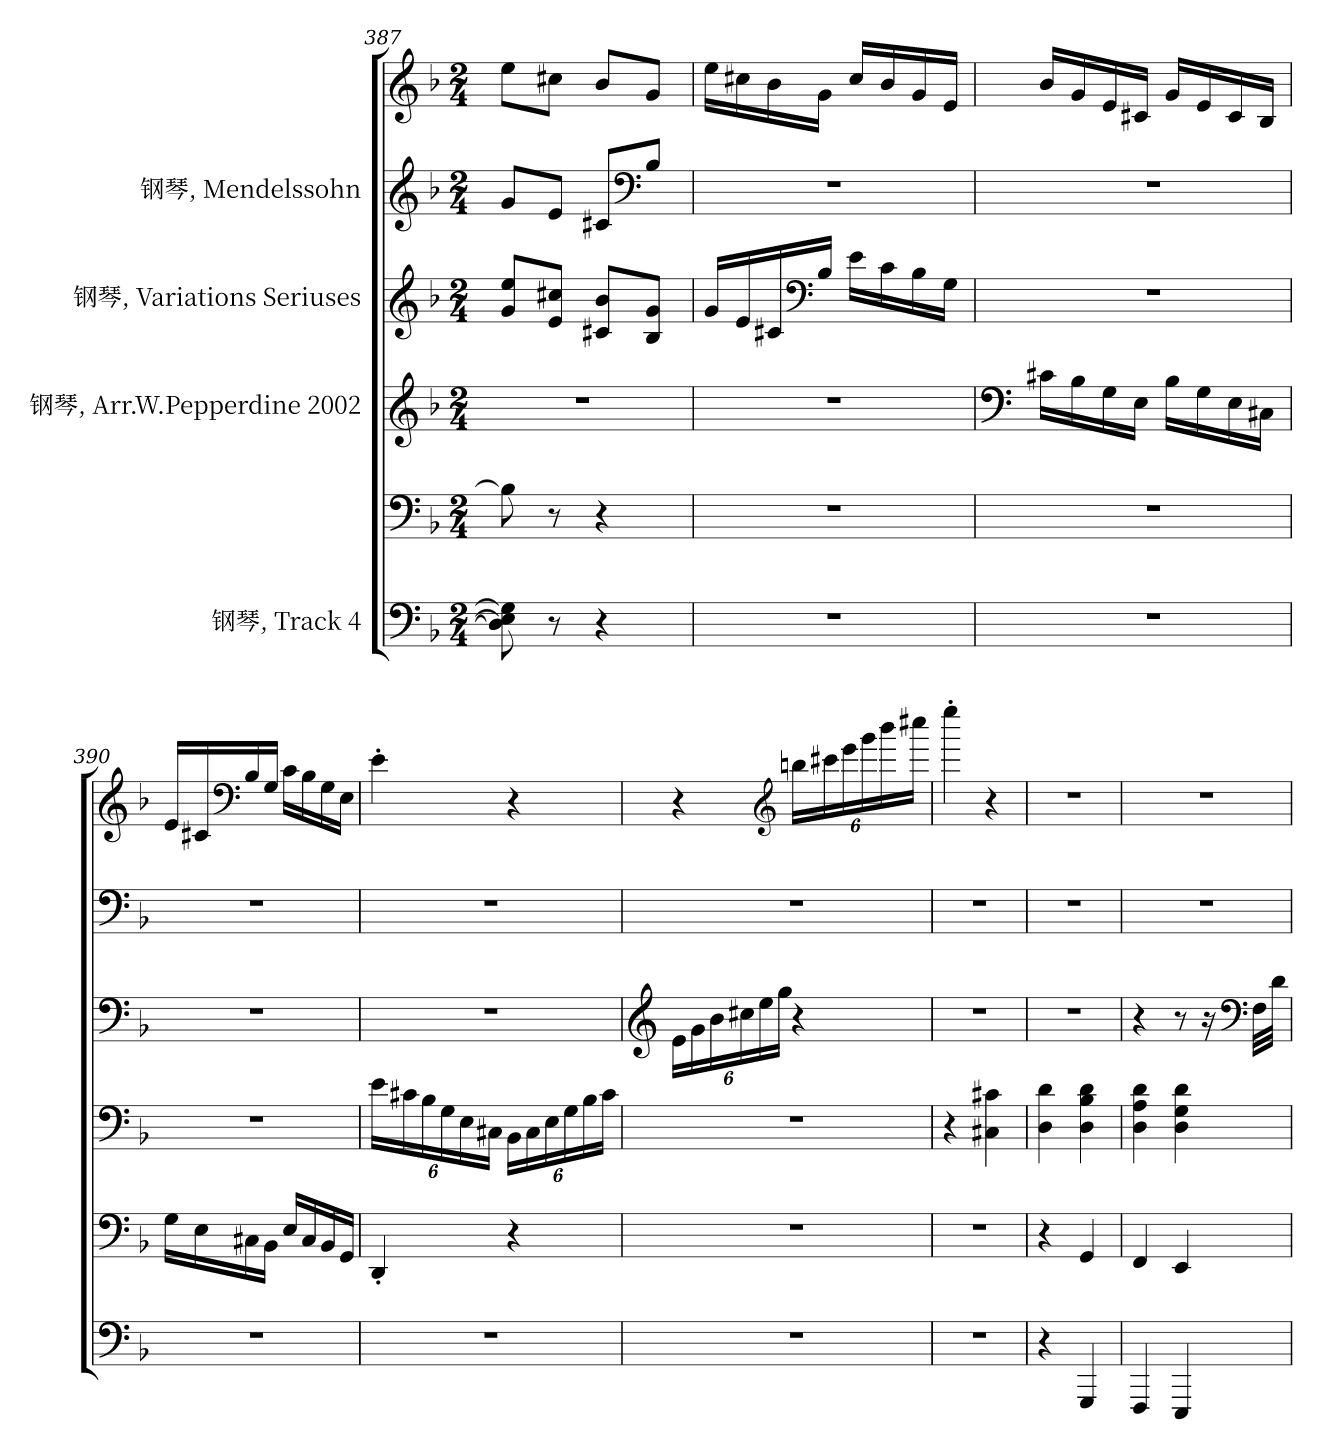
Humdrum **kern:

**kern	**kern	**kern	**kern	**kern	**kern
*part4	*part4	*part3	*part2	*part1	*part1
*staff6	*staff5	*staff4	*staff3	*staff2	*staff1
*I"钢琴, Track 4	*	*I"钢琴, Arr.W.Pepperdine 2002	*I"钢琴, Variations Seriuses	*I"钢琴, Mendelssohn	*
*clefF4	*clefF4	*clefG2	*clefG2	*clefG2	*clefG2
*k[b-]	*k[b-]	*k[b-]	*k[b-]	*k[b-]	*k[b-]
*M2/4	*M2/4	*M2/4	*M2/4	*M2/4	*M2/4
=387	=387	=387	=387	=387	=387
8D\] 8E\] 8G\]	8B-\]	2r	8g/ 8ee/L	8g/L	8ee\L
8r	8r	.	8e/ 8cc#X/J	8e/J	8cc#X\J
4r	4r	.	8c#X/ 8b-/L	8c#X/L	8b-/L
*	*	*	*	*clefF4	*
.	.	.	8B-/ 8g/J	8B-/J	8g/J
=388	=388	=388	=388	=388	=388
2r	2r	2r	16g/LL	2r	16ee\LL
.	.	.	16e/	.	16cc#X\
.	.	.	16c#X/	.	16b-\
*	*	*	*clefF4	*	*
.	.	.	16B-/JJ	.	16g\JJ
.	.	.	16e\LL	.	16cc#/LL
.	.	.	16c#\	.	16b-/
.	.	.	16B-\	.	16g/
.	.	.	16G\JJ	.	16e/JJ
!!LO:PB:g=z
=389	=389	=389	=389	=389	=389
*	*	*clefF4	*	*	*
2r	2r	16c#X\LL	2r	2r	16b-/LL
.	.	16B-\	.	.	16g/
.	.	16G\	.	.	16e/
.	.	16E\JJ	.	.	16c#X/JJ
.	.	16B-\LL	.	.	16g/LL
.	.	16G\	.	.	16e/
.	.	16E\	.	.	16c#/
.	.	16C#X\JJ	.	.	16B-/JJ
=390	=390	=390	=390	=390	=390
2r	16G\LL	2r	2r	2r	16e/LL
.	16E\	.	.	.	16c#X/
*	*	*	*	*	*clefF4
.	16C#X\	.	.	.	16B-/
.	16BB-\JJ	.	.	.	16G/JJ
.	16E/LL	.	.	.	16c#\LL
.	16C#/	.	.	.	16B-\
.	16BB-/	.	.	.	16G\
.	16GG/JJ	.	.	.	16E\JJ
=391	=391	=391	=391	=391	=391
*	*	*Xbrackettup	*	*	*
2r	4DD'/	24e\LL	2r	2r	4e'\
.	.	24c#X\	.	.	.
.	.	24B-\	.	.	.
.	.	24G\	.	.	.
.	.	24E\	.	.	.
.	.	24C#X\JJ	.	.	.
.	4r	24BB-\LL	.	.	4r
.	.	24C#\	.	.	.
.	.	24E\	.	.	.
.	.	24G\	.	.	.
.	.	24B-\	.	.	.
.	.	24c#\JJ	.	.	.
!!LO:LB:g=z
=392	=392	=392	=392	=392	=392
*	*	*	*clefG2	*	*
*	*	*	*Xbrackettup	*	*
2r	2r	2r	24e\LL	2r	4r
.	.	.	24g\	.	.
.	.	.	24b-\	.	.
.	.	.	24cc#X\	.	.
.	.	.	24ee\	.	.
.	.	.	24gg\JJ	.	.
*	*	*	*	*	*clefG2
*	*	*	*	*	*Xbrackettup
.	.	.	4r	.	24bbn\LL
.	.	.	.	.	24ccc#X\
.	.	.	.	.	24eee\
.	.	.	.	.	24ggg\
.	.	.	.	.	24bbb-\
.	.	.	.	.	24cccc#X\JJ
=393	=393	=393	=393	=393	=393
2r	2r	4r	2r	2r	4eeee'\
.	.	4C#X\ 4c#X\	.	.	4r
=394	=394	=394	=394	=394	=394
4r	4r	4D\ 4d\	2r	2r	2r
4GGG/	4GG/	4D\ 4B-\ 4d\	.	.	.
=395	=395	=395	=395	=395	=395
4FFF/	4FF/	4D\ 4A\ 4d\	4r	2r	2r
4EEE/	4EE/	4D\ 4G\ 4d\	8r	.	.
.	.	.	16r	.	.
*	*	*	*clefF4	*	*
.	.	.	32F\LLL	.	.
.	.	.	32d\JJJ	.	.
=	=	=	=	=	=
*-	*-	*-	*-	*-	*-
